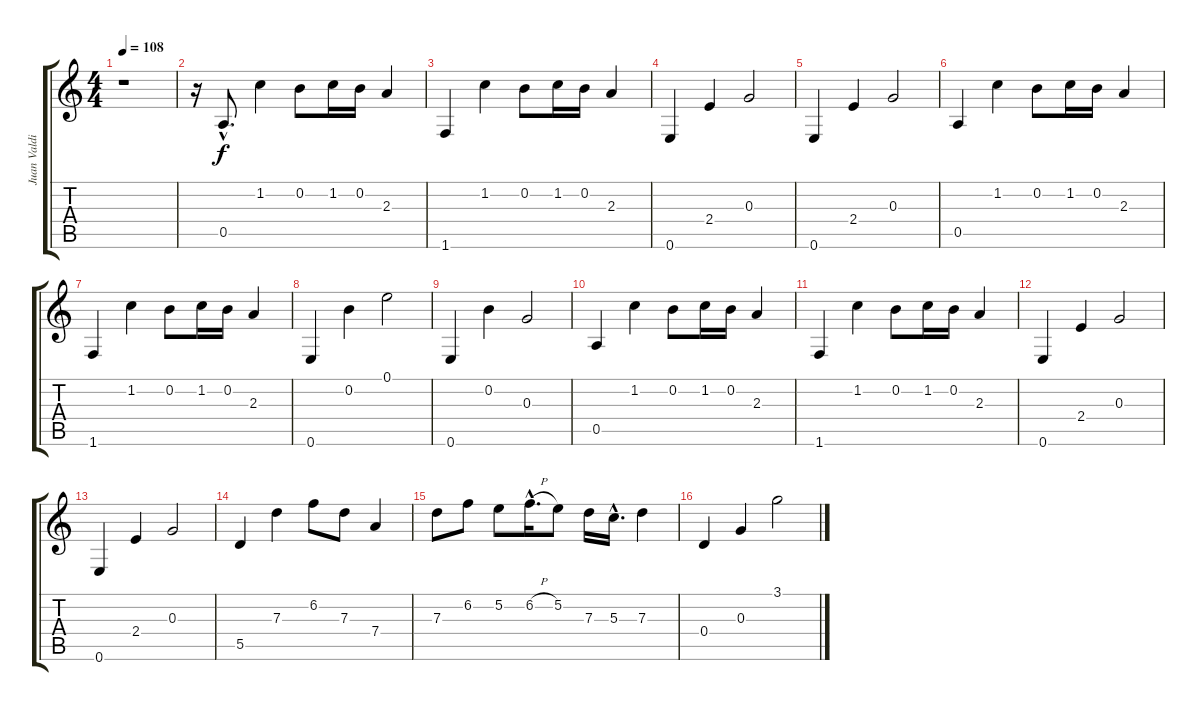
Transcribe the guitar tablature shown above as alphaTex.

\track ("Juan Valdivia" "Juan Valdi") {instrument acousticguitarsteel}
\staff {score tabs}
\tuning (E4 B3 G3 D3 A2 E2) {hide}
\ts (4 4)
\tempo 108
\clef g2
\ks c
r.1{dy f instrument acousticguitarsteel} |
r.16 0.5{hac}.8{d} 1.2.4 0.2.8 1.2.16 0.2.16 2.3.4 |
1.6.4 1.2.4 0.2.8 1.2.16 0.2.16 2.3.4 |
0.6.4 2.4.4 0.3.2 |
0.6.4 2.4.4 0.3.2 |
0.5.4 1.2.4 0.2.8 1.2.16 0.2.16 2.3.4 |
1.6.4 1.2.4 0.2.8 1.2.16 0.2.16 2.3.4 |
0.6.4 0.2.4 0.1.2 |
0.6.4 0.2.4 0.3.2 |
0.5.4 1.2.4 0.2.8 1.2.16 0.2.16 2.3.4 |
1.6.4 1.2.4 0.2.8 1.2.16 0.2.16 2.3.4 |
0.6.4 2.4.4 0.3.2 |
0.6.4 2.4.4 0.3.2 |
5.5.4 7.3.4 6.2.8 7.3.8 7.4.4 |
7.3.8 6.2.8 5.2.8 6.2{h hac}.16{d} 5.2.8 7.3.16 5.3{hac}.16{d} 7.3.4 |
0.4.4 0.3.4 3.1.2
